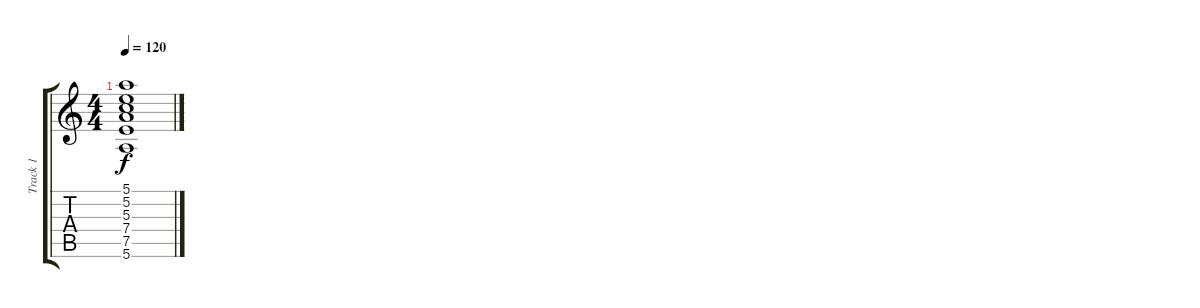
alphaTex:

\track ("Track 1" "Track 1") {instrument electricguitarclean}
\staff {score tabs}
\tuning (E4 B3 G3 D3 A2 E2) {hide}
\ts (4 4)
\tempo 120
\clef g2
\ks c
(5.1{t} 5.2{t} 5.3{t} 7.4{t} 7.5{t} 5.6{t}).1{dy f}
